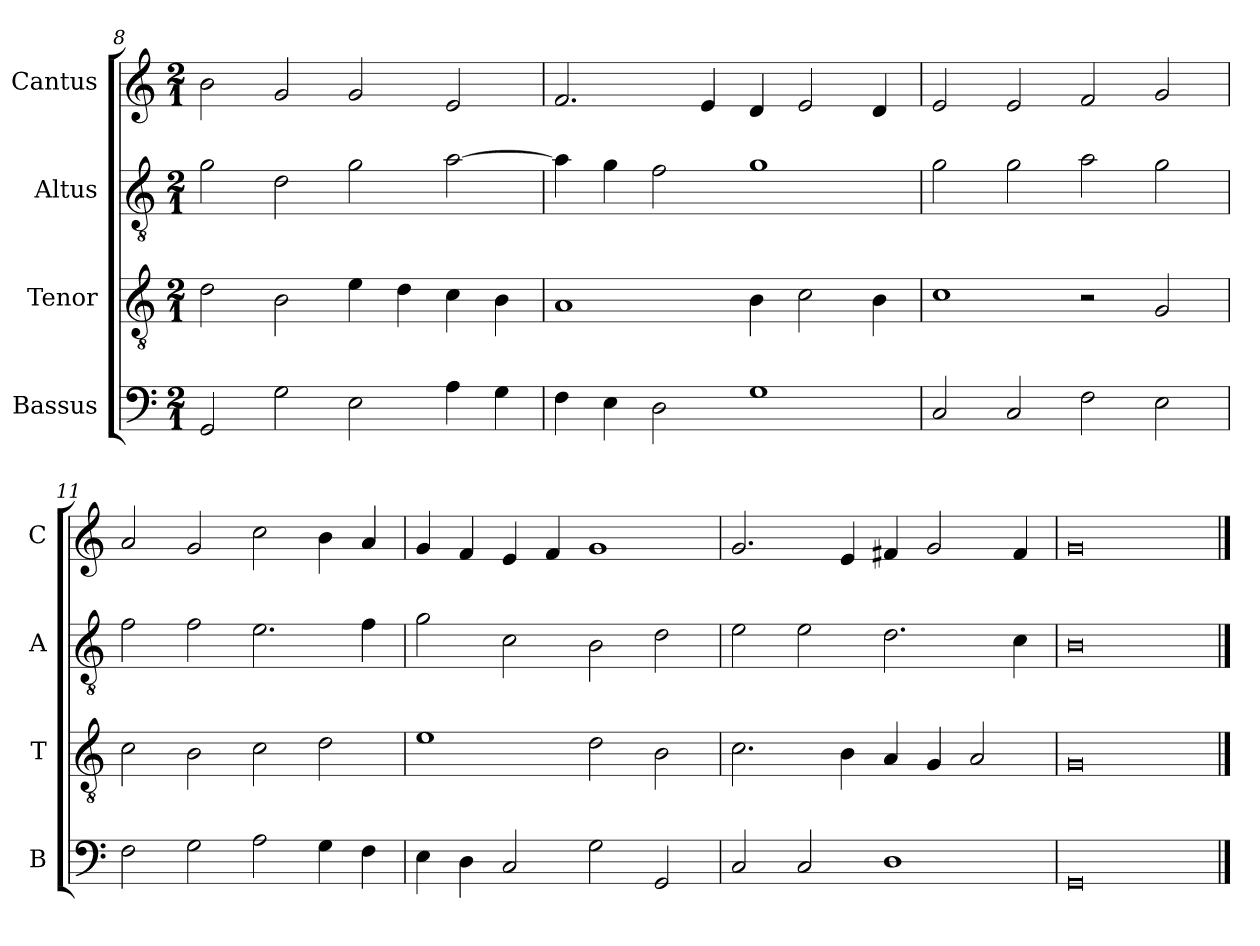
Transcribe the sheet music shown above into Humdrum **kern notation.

**kern	**kern	**kern	**kern
*part4	*part3	*part2	*part1
*staff4	*staff3	*staff2	*staff1
*I"Bassus	*I"Tenor	*I"Altus	*I"Cantus
*I'B	*I'T	*I'A	*I'C
*clefF4	*clefGv2	*clefGv2	*clefG2
*k[]	*k[]	*k[]	*k[]
*M2/1	*M2/1	*M2/1	*M2/1
=8	=8	=8	=8
2GG	2d	2g	2b
2G	2B	2d	2g
2E	4e	2g	2g
.	4d	.	.
4A	4c	[2a	2e
4G	4B	.	.
=9	=9	=9	=9
4F	1A	4a]	2.f
4E	.	4g	.
2D	.	2f	.
.	.	.	4e
1G	4B	1g	4d
.	2c	.	2e
.	4B	.	4d
=10	=10	=10	=10
2C	1c	2g	2e
2C	.	2g	2e
2F	2r	2a	2f
2E	2G	2g	2g
=11	=11	=11	=11
2F	2c	2f	2a
2G	2B	2f	2g
2A	2c	2.e	2cc
4G	2d	.	4b
4F	.	4f	4a
=12	=12	=12	=12
4E	1e	2g	4g
4D	.	.	4f
2C	.	2c	4e
.	.	.	4f
2G	2d	2B	1g
2GG	2B	2d	.
=13	=13	=13	=13
2C	2.c	2e	2.g
2C	.	2e	.
.	4B	.	4e
1D	4A	2.d	4f#X
.	4G	.	2g
.	2A	.	.
.	.	4c	4f#
=14	=14	=14	=14
0GG	0G	0B	0g
==	==	==	==
*-	*-	*-	*-
